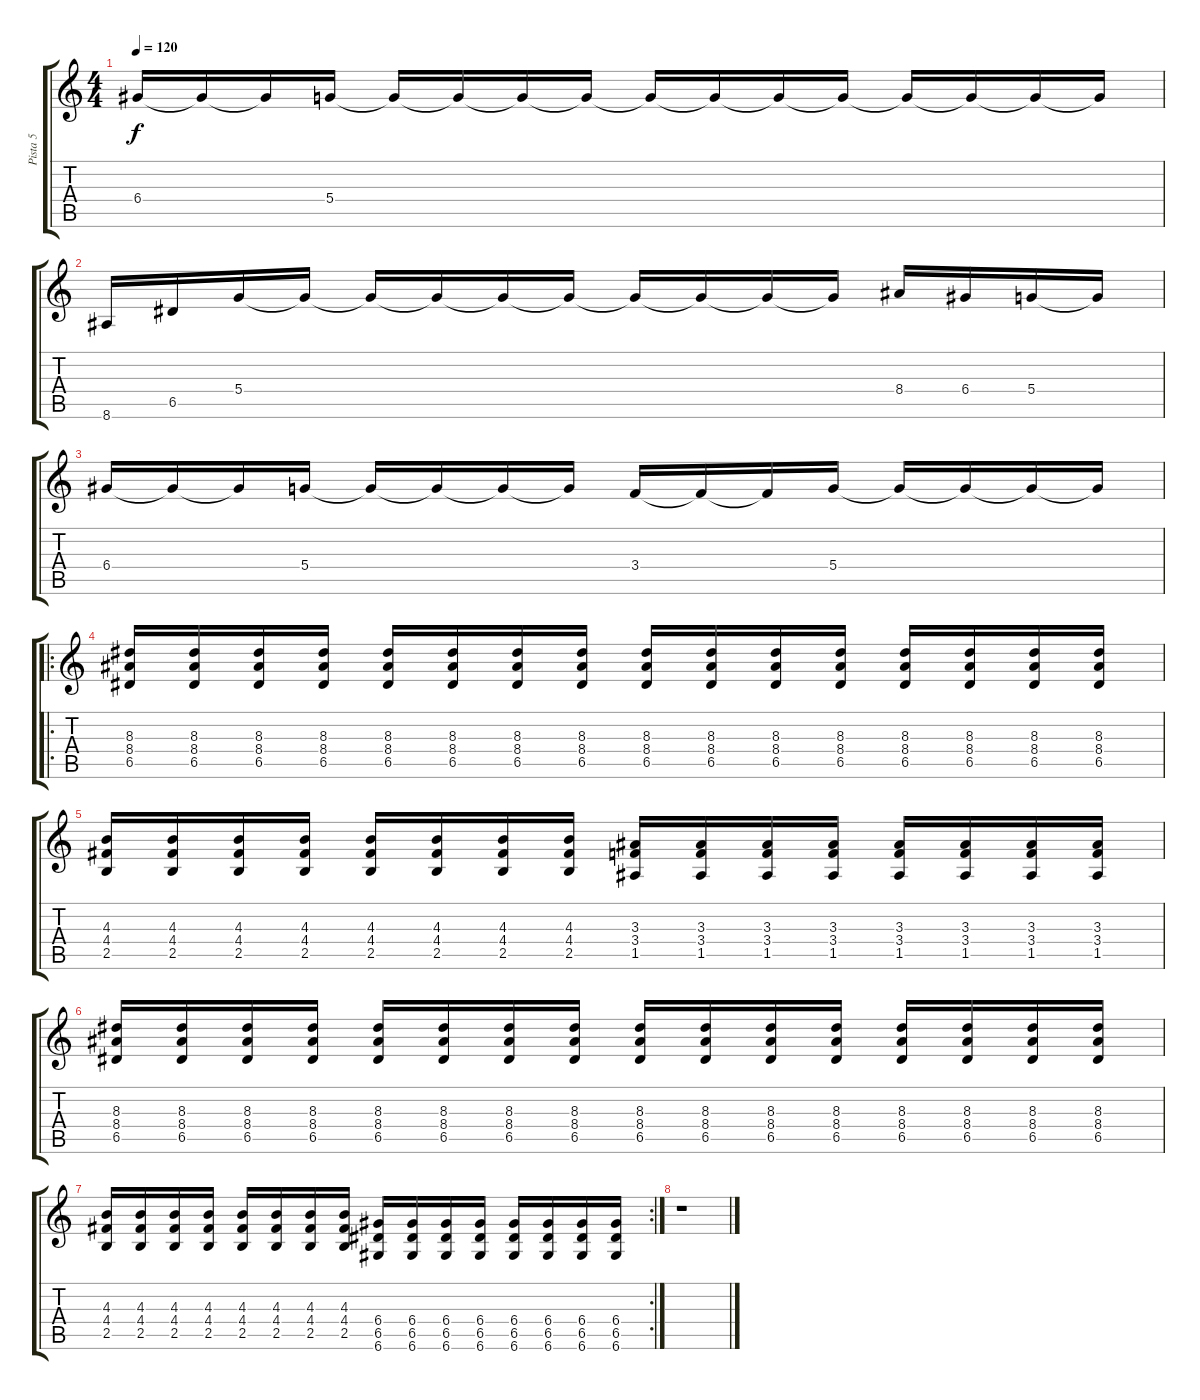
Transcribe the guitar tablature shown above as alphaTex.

\track ("Pista 5" "Pista 5") {instrument overdrivenguitar}
\staff {score tabs}
\tuning (E4 B3 G3 D3 A2 D2) {hide}
\ts (4 4)
\tempo 120
\clef g2
\ks c
6.4.16{dy f} 6.4{t}.16 6.4{t}.16 5.4.16 5.4{t}.16 5.4{t}.16 5.4{t}.16 5.4{t}.16 5.4{t}.16 5.4{t}.16 5.4{t}.16 5.4{t}.16 5.4{t}.16 5.4{t}.16 5.4{t}.16 5.4{t}.16 |
8.6.16{instrument electricguitarjazz} 6.5.16 5.4.16 5.4{t}.16 5.4{t}.16 5.4{t}.16 5.4{t}.16 5.4{t}.16 5.4{t}.16 5.4{t}.16 5.4{t}.16 5.4{t}.16 8.4.16 6.4.16 5.4.16 5.4{t}.16 |
6.4.16 6.4{t}.16 6.4{t}.16 5.4.16 5.4{t}.16 5.4{t}.16 5.4{t}.16 5.4{t}.16 3.4.16 3.4{t}.16 3.4{t}.16 5.4.16 5.4{t}.16 5.4{t}.16 5.4{t}.16 5.4{t}.16 |
\ro
(8.3 8.4 6.5).16{volume 13 instrument overdrivenguitar} (8.3 8.4 6.5).16 (8.3 8.4 6.5).16 (8.3 8.4 6.5).16 (8.3 8.4 6.5).16 (8.3 8.4 6.5).16 (8.3 8.4 6.5).16 (8.3 8.4 6.5).16 (8.3 8.4 6.5).16 (8.3 8.4 6.5).16 (8.3 8.4 6.5).16 (8.3 8.4 6.5).16 (8.3 8.4 6.5).16 (8.3 8.4 6.5).16 (8.3 8.4 6.5).16 (8.3 8.4 6.5).16 |
(4.3 4.4 2.5).16 (4.3 4.4 2.5).16 (4.3 4.4 2.5).16 (4.3 4.4 2.5).16 (4.3 4.4 2.5).16 (4.3 4.4 2.5).16 (4.3 4.4 2.5).16 (4.3 4.4 2.5).16 (3.3 3.4 1.5).16 (3.3 3.4 1.5).16 (3.3 3.4 1.5).16 (3.3 3.4 1.5).16 (3.3 3.4 1.5).16 (3.3 3.4 1.5).16 (3.3 3.4 1.5).16 (3.3 3.4 1.5).16 |
(8.3 8.4 6.5).16{instrument overdrivenguitar} (8.3 8.4 6.5).16 (8.3 8.4 6.5).16 (8.3 8.4 6.5).16 (8.3 8.4 6.5).16 (8.3 8.4 6.5).16 (8.3 8.4 6.5).16 (8.3 8.4 6.5).16 (8.3 8.4 6.5).16 (8.3 8.4 6.5).16 (8.3 8.4 6.5).16 (8.3 8.4 6.5).16 (8.3 8.4 6.5).16 (8.3 8.4 6.5).16 (8.3 8.4 6.5).16 (8.3 8.4 6.5).16 |
\rc 2
(4.3 4.4 2.5).16 (4.3 4.4 2.5).16 (4.3 4.4 2.5).16 (4.3 4.4 2.5).16 (4.3 4.4 2.5).16 (4.3 4.4 2.5).16 (4.3 4.4 2.5).16 (4.3 4.4 2.5).16 (6.4 6.5 6.6).16 (6.4 6.5 6.6).16 (6.4 6.5 6.6).16 (6.4 6.5 6.6).16 (6.4 6.5 6.6).16 (6.4 6.5 6.6).16 (6.4 6.5 6.6).16 (6.4 6.5 6.6).16 |
r.1
